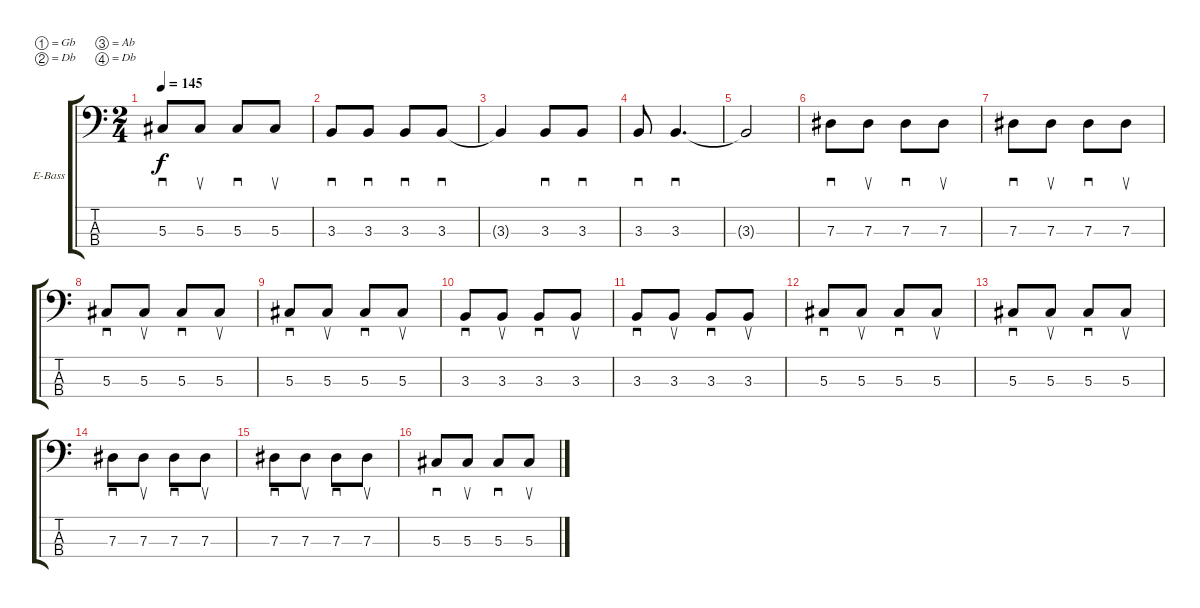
\bracketExtendMode groupsimilarinstruments
\firstSystemTrackNameOrientation horizontal
\otherSystemsTrackNameOrientation horizontal
\track ("Electric Bass" "E-Bass") {instrument electricbassfinger}
\staff {score tabs}
\tuning (Gb2 Db2 Ab1 Db1)
\ts (2 4)
\tempo 145
\clef f4
\scale
0.333333
\ks c
5.3.8{sd dy f} 5.3.8{su} 5.3.8{sd} 5.3.8{su} |
\scale
0.333333 3.3.8{sd} 3.3.8{sd} 3.3.8{sd} 3.3.8{sd} |
\scale
0.333333 3.3{t}.4 3.3.8{sd} 3.3.8{sd} |
\scale
0.333333 3.3.8{sd} 3.3.4{d sd} |
\scale
0.333333 3.3{t}.2 |
\scale
0.333333 7.3.8{sd} 7.3.8{su} 7.3.8{sd} 7.3.8{su} |
\scale
0.333333 7.3.8{sd} 7.3.8{su} 7.3.8{sd} 7.3.8{su} |
\scale
0.333333 5.3.8{sd} 5.3.8{su} 5.3.8{sd} 5.3.8{su} |
\scale
0.333333 5.3.8{sd} 5.3.8{su} 5.3.8{sd} 5.3.8{su} |
\scale
0.333333 3.3.8{sd} 3.3.8{su} 3.3.8{sd} 3.3.8{su} |
\scale
0.333333 3.3.8{sd} 3.3.8{su} 3.3.8{sd} 3.3.8{su} |
\scale
0.333333 5.3.8{sd} 5.3.8{su} 5.3.8{sd} 5.3.8{su} |
\scale
0.333333 5.3.8{sd} 5.3.8{su} 5.3.8{sd} 5.3.8{su} |
\scale
0.333333 7.3.8{sd} 7.3.8{su} 7.3.8{sd} 7.3.8{su} |
\scale
0.333333 7.3.8{sd} 7.3.8{su} 7.3.8{sd} 7.3.8{su} |
\scale
0.333333 5.3.8{sd} 5.3.8{su} 5.3.8{sd} 5.3.8{su}
